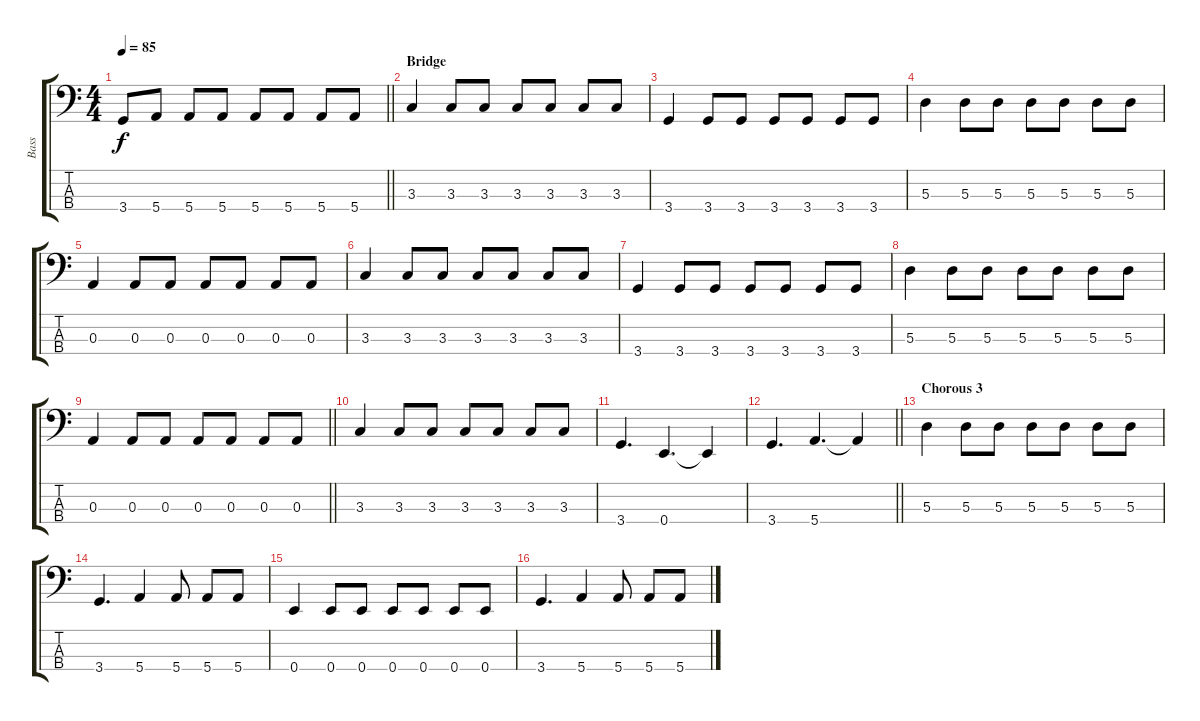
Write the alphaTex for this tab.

\track ("Bass" "Bass") {instrument electricbassfinger}
\staff {score tabs}
\tuning (G2 D2 A1 E1) {hide}
\ts (4 4)
\tempo 85
\clef f4
\barLineRight lightlight
\ks c
3.4.8{dy f} 5.4.8 5.4.8 5.4.8 5.4.8 5.4.8 5.4.8 5.4.8 |
\section ("" "Bridge")
3.3.4 3.3.8 3.3.8 3.3.8 3.3.8 3.3.8 3.3.8 |
3.4.4 3.4.8 3.4.8 3.4.8 3.4.8 3.4.8 3.4.8 |
5.3.4 5.3.8 5.3.8 5.3.8 5.3.8 5.3.8 5.3.8 |
0.3.4 0.3.8 0.3.8 0.3.8 0.3.8 0.3.8 0.3.8 |
3.3.4 3.3.8 3.3.8 3.3.8 3.3.8 3.3.8 3.3.8 |
3.4.4 3.4.8 3.4.8 3.4.8 3.4.8 3.4.8 3.4.8 |
5.3.4 5.3.8 5.3.8 5.3.8 5.3.8 5.3.8 5.3.8 |
\barLineRight lightlight
0.3.4 0.3.8 0.3.8 0.3.8 0.3.8 0.3.8 0.3.8 |
\section ("" "")
3.3.4 3.3.8 3.3.8 3.3.8 3.3.8 3.3.8 3.3.8 |
3.4.4{d} 0.4.4{d} 0.4{t}.4 |
\barLineRight lightlight
3.4.4{d} 5.4.4{d} 5.4{t}.4 |
\section ("" "Chorous 3")
5.3.4 5.3.8 5.3.8 5.3.8 5.3.8 5.3.8 5.3.8 |
3.4.4{d} 5.4.4 5.4.8 5.4.8 5.4.8 |
0.4.4 0.4.8 0.4.8 0.4.8 0.4.8 0.4.8 0.4.8 |
3.4.4{d} 5.4.4 5.4.8 5.4.8 5.4.8
